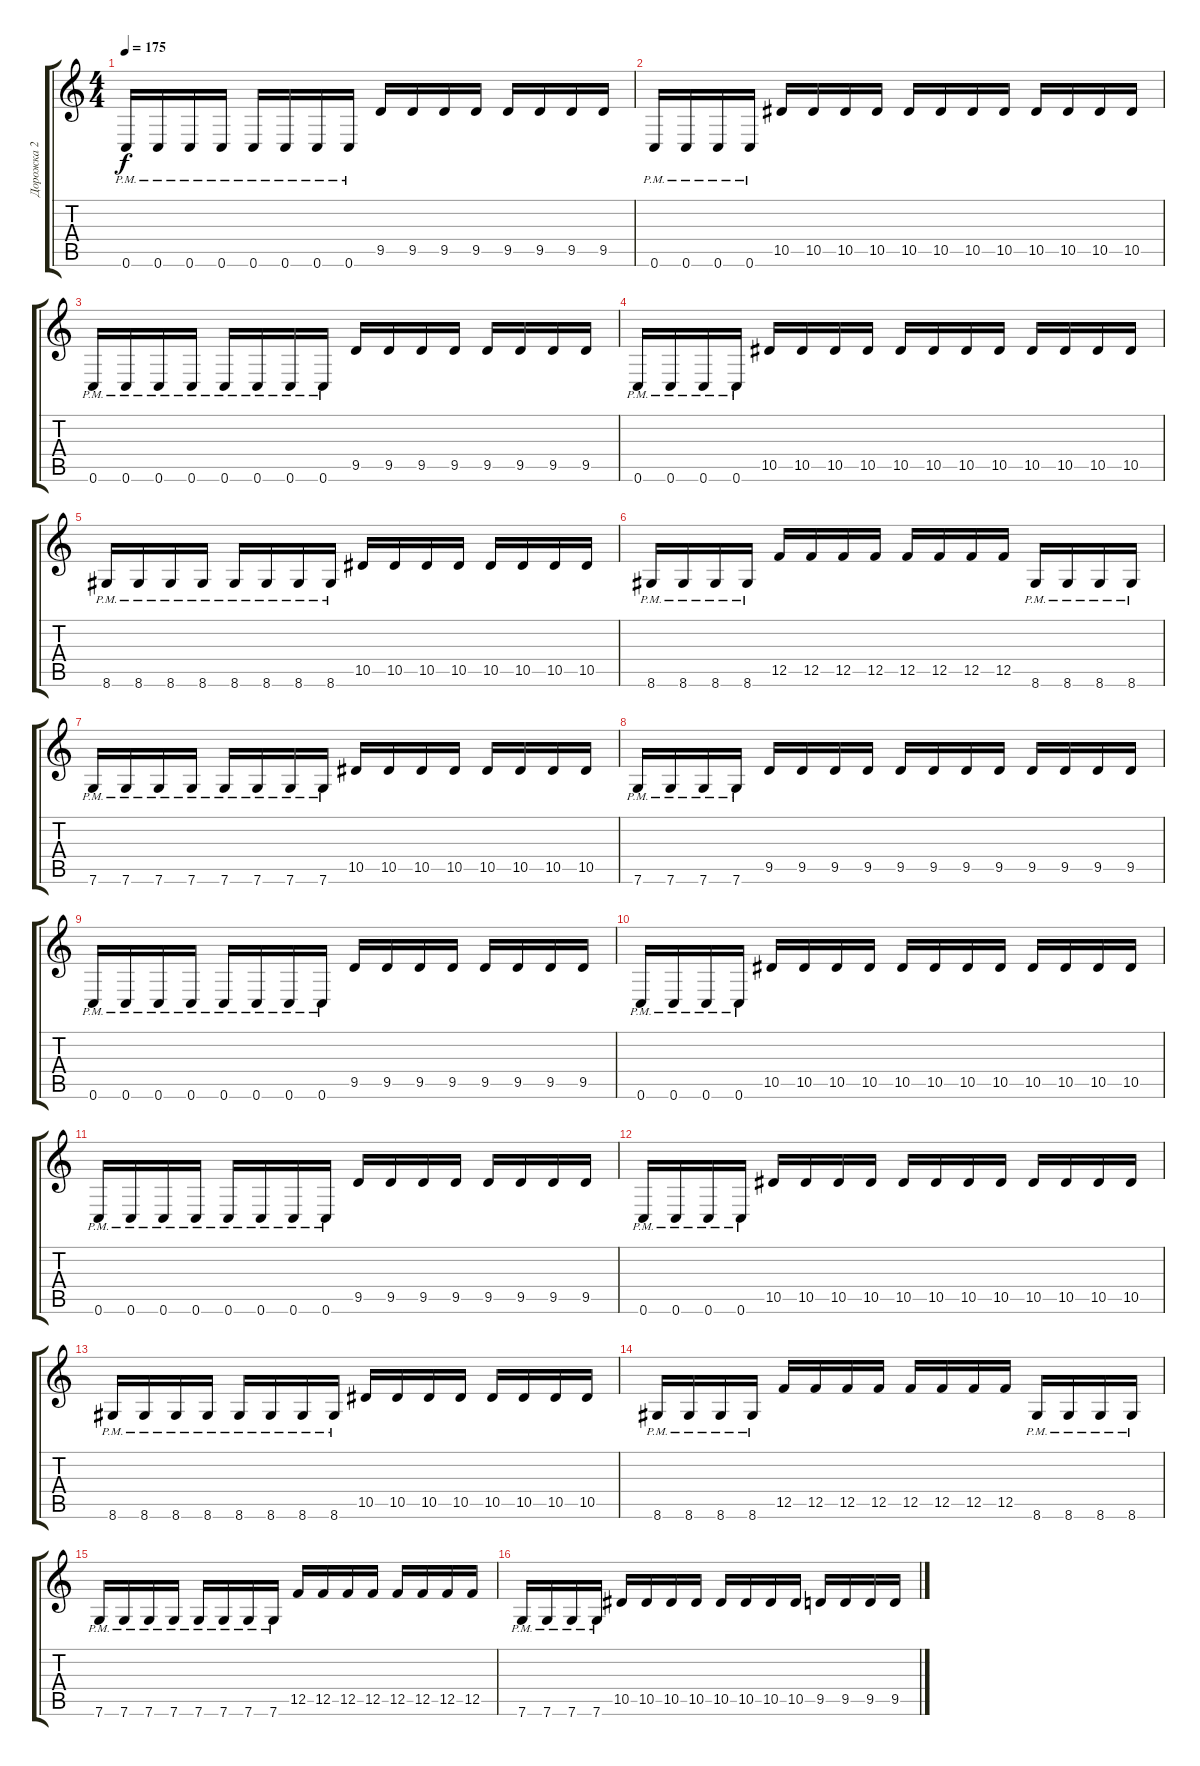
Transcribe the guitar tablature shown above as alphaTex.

\track ("Дорожка 2" "Дорожка 2") {instrument overdrivenguitar}
\staff {score tabs}
\tuning (C4 G3 Eb3 Bb2 F2 C2) {hide}
\ts (4 4)
\tempo 175
\clef g2
\ks c
0.6{pm}.16{dy f} 0.6{pm}.16 0.6{pm}.16 0.6{pm}.16 0.6{pm}.16 0.6{pm}.16 0.6{pm}.16 0.6{pm}.16 9.5.16 9.5.16 9.5.16 9.5.16 9.5.16 9.5.16 9.5.16 9.5.16 |
0.6{pm}.16 0.6{pm}.16 0.6{pm}.16 0.6{pm}.16 10.5.16 10.5.16 10.5.16 10.5.16 10.5.16 10.5.16 10.5.16 10.5.16 10.5.16 10.5.16 10.5.16 10.5.16 |
0.6{pm}.16 0.6{pm}.16 0.6{pm}.16 0.6{pm}.16 0.6{pm}.16 0.6{pm}.16 0.6{pm}.16 0.6{pm}.16 9.5.16 9.5.16 9.5.16 9.5.16 9.5.16 9.5.16 9.5.16 9.5.16 |
0.6{pm}.16 0.6{pm}.16 0.6{pm}.16 0.6{pm}.16 10.5.16 10.5.16 10.5.16 10.5.16 10.5.16 10.5.16 10.5.16 10.5.16 10.5.16 10.5.16 10.5.16 10.5.16 |
8.6{pm}.16 8.6{pm}.16 8.6{pm}.16 8.6{pm}.16 8.6{pm}.16 8.6{pm}.16 8.6{pm}.16 8.6{pm}.16 10.5.16 10.5.16 10.5.16 10.5.16 10.5.16 10.5.16 10.5.16 10.5.16 |
8.6{pm}.16 8.6{pm}.16 8.6{pm}.16 8.6{pm}.16 12.5.16 12.5.16 12.5.16 12.5.16 12.5.16 12.5.16 12.5.16 12.5.16 8.6{pm}.16 8.6{pm}.16 8.6{pm}.16 8.6{pm}.16 |
7.6{pm}.16 7.6{pm}.16 7.6{pm}.16 7.6{pm}.16 7.6{pm}.16 7.6{pm}.16 7.6{pm}.16 7.6{pm}.16 10.5.16 10.5.16 10.5.16 10.5.16 10.5.16 10.5.16 10.5.16 10.5.16 |
7.6{pm}.16 7.6{pm}.16 7.6{pm}.16 7.6{pm}.16 9.5.16 9.5.16 9.5.16 9.5.16 9.5.16 9.5.16 9.5.16 9.5.16 9.5.16 9.5.16 9.5.16 9.5.16 |
0.6{pm}.16 0.6{pm}.16 0.6{pm}.16 0.6{pm}.16 0.6{pm}.16 0.6{pm}.16 0.6{pm}.16 0.6{pm}.16 9.5.16 9.5.16 9.5.16 9.5.16 9.5.16 9.5.16 9.5.16 9.5.16 |
0.6{pm}.16 0.6{pm}.16 0.6{pm}.16 0.6{pm}.16 10.5.16 10.5.16 10.5.16 10.5.16 10.5.16 10.5.16 10.5.16 10.5.16 10.5.16 10.5.16 10.5.16 10.5.16 |
0.6{pm}.16 0.6{pm}.16 0.6{pm}.16 0.6{pm}.16 0.6{pm}.16 0.6{pm}.16 0.6{pm}.16 0.6{pm}.16 9.5.16 9.5.16 9.5.16 9.5.16 9.5.16 9.5.16 9.5.16 9.5.16 |
0.6{pm}.16 0.6{pm}.16 0.6{pm}.16 0.6{pm}.16 10.5.16 10.5.16 10.5.16 10.5.16 10.5.16 10.5.16 10.5.16 10.5.16 10.5.16 10.5.16 10.5.16 10.5.16 |
8.6{pm}.16 8.6{pm}.16 8.6{pm}.16 8.6{pm}.16 8.6{pm}.16 8.6{pm}.16 8.6{pm}.16 8.6{pm}.16 10.5.16 10.5.16 10.5.16 10.5.16 10.5.16 10.5.16 10.5.16 10.5.16 |
8.6{pm}.16 8.6{pm}.16 8.6{pm}.16 8.6{pm}.16 12.5.16 12.5.16 12.5.16 12.5.16 12.5.16 12.5.16 12.5.16 12.5.16 8.6{pm}.16 8.6{pm}.16 8.6{pm}.16 8.6{pm}.16 |
7.6{pm}.16 7.6{pm}.16 7.6{pm}.16 7.6{pm}.16 7.6{pm}.16 7.6{pm}.16 7.6{pm}.16 7.6{pm}.16 12.5.16 12.5.16 12.5.16 12.5.16 12.5.16 12.5.16 12.5.16 12.5.16 |
7.6{pm}.16 7.6{pm}.16 7.6{pm}.16 7.6{pm}.16 10.5.16 10.5.16 10.5.16 10.5.16 10.5.16 10.5.16 10.5.16 10.5.16 9.5.16 9.5.16 9.5.16 9.5.16
